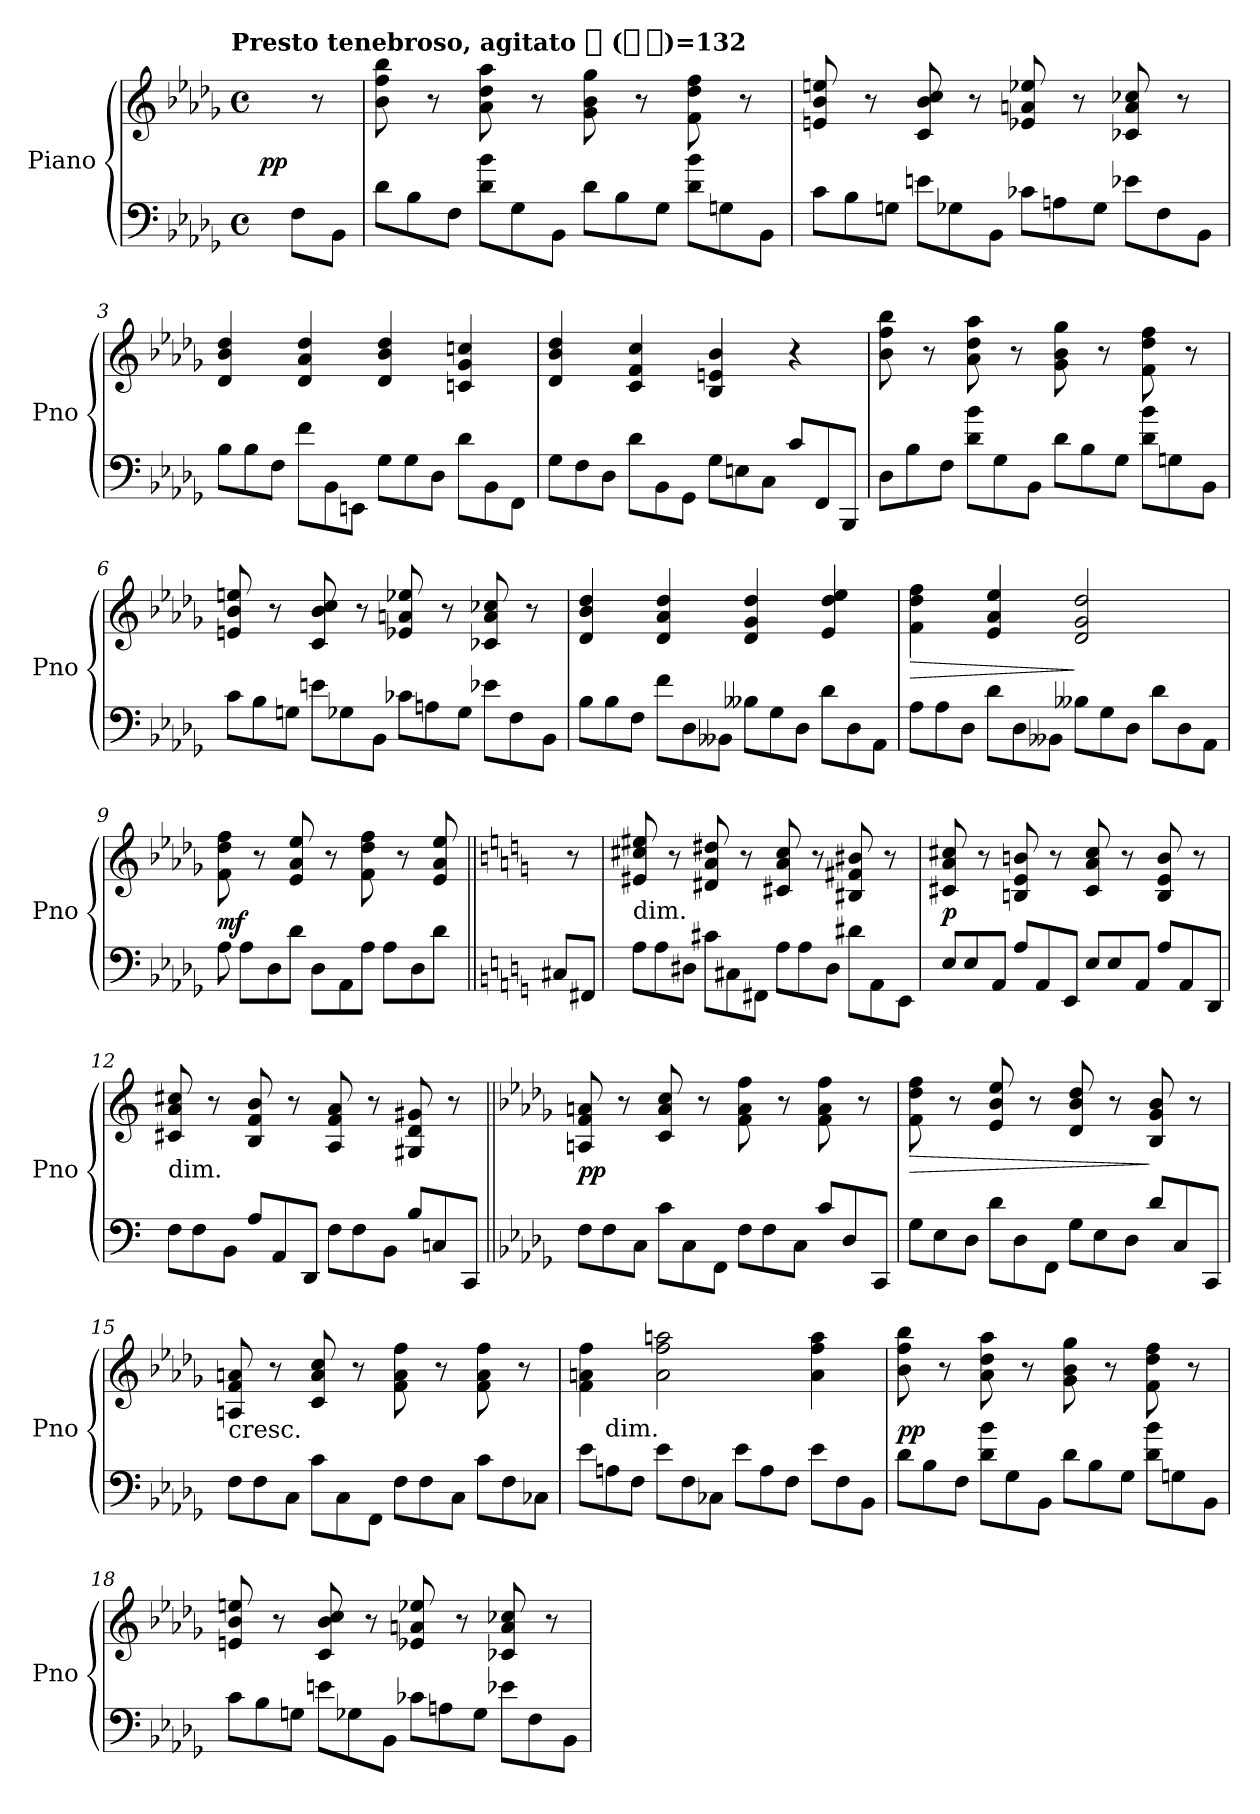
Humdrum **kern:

**kern	**kern	**dynam
*part1	*part1	*part1
*staff2	*staff1	*staff1/2
*I"Piano	*	*
*I'Pno	*	*
*clefF4	*clefG2	*
*k[b-e-a-d-g-]	*k[b-e-a-d-g-]	*
*b-:	*b-:	*
!!LO:TX:omd:t=Presto tenebroso, agitato [quarter] ([quarter-dot])=132
*M4/4	*M4/4	*
*met(c)	*met(c)	*
*MM184	*MM184	*
*Xtuplet	*	*
=	=	=
12ryy	8ryy	pp
12F\L	.	.
.	8r	.
12BB-\J	.	.
=1	=1	=1
12d-\L	8b- 8ff 8bb-	.
12B-\	.	.
.	8r	.
12F\J	.	.
12d-\ 12b-\L	8a- 8dd- 8aa-	.
12G-\	.	.
.	8r	.
12BB-\J	.	.
12d-\L	8g- 8b- 8gg-	.
12B-\	.	.
.	8r	.
12G-\J	.	.
12d-\ 12b-\L	8f 8dd- 8ff	.
12Gn\	.	.
.	8r	.
12BB-\J	.	.
=2	=2	=2
12c\L	8en 8b- 8een	.
12B-\	.	.
.	8r	.
12Gn\J	.	.
12en\L	8c 8b- 8cc	.
12G-X\	.	.
.	8r	.
12BB-\J	.	.
12c-X\L	8e-X 8an 8ee-X	.
12An\	.	.
.	8r	.
12G-\J	.	.
12e-X\L	8c-X 8a 8cc-X	.
12F\	.	.
.	8r	.
12BB-\J	.	.
=3	=3	=3
12B-\L	4d- 4b- 4dd-	.
12B-\	.	.
12F\J	.	.
12f\L	4d- 4a- 4dd-	.
12BB-\	.	.
12EEn\J	.	.
12G-\L	4d- 4b- 4dd-	.
12G-\	.	.
12D-\J	.	.
12d-\L	4cn 4g- 4ccn	.
12BB-\	.	.
12FF\J	.	.
=4	=4	=4
12G-\L	4d- 4b- 4dd-	.
12F\	.	.
12D-\J	.	.
12d-\L	4c 4f 4cc	.
12BB-\	.	.
12GG-\J	.	.
12G-\L	4B- 4en 4b-	.
12En\	.	.
12C\J	.	.
12c/L	4r	.
12FF/	.	.
12BBB-/J	.	.
=5	=5	=5
12D-\L	8b- 8ff 8bb-	.
12B-\	.	.
.	8r	.
12F\J	.	.
12d-\ 12b-\L	8a- 8dd- 8aa-	.
12G-\	.	.
.	8r	.
12BB-\J	.	.
12d-\L	8g- 8b- 8gg-	.
12B-\	.	.
.	8r	.
12G-\J	.	.
12d-\ 12b-\L	8f 8dd- 8ff	.
12Gn\	.	.
.	8r	.
12BB-\J	.	.
=6	=6	=6
12c\L	8en 8b- 8een	.
12B-\	.	.
.	8r	.
12Gn\J	.	.
12en\L	8c 8b- 8cc	.
12G-X\	.	.
.	8r	.
12BB-\J	.	.
12c-X\L	8e-X 8an 8ee-X	.
12An\	.	.
.	8r	.
12G-\J	.	.
12e-X\L	8c-X 8a 8cc-X	.
12F\	.	.
.	8r	.
12BB-\J	.	.
=7	=7	=7
12B-\L	4d- 4b- 4dd-	.
12B-\	.	.
12F\J	.	.
12f\L	4d- 4a- 4dd-	.
12D-\	.	.
12BB--X\J	.	.
12B--X\L	4d- 4g- 4dd-	.
12G-\	.	.
12D-\J	.	.
12d-\L	4e- 4dd- 4ee-	.
12D-\	.	.
12AA-\J	.	.
=8	=8	=8
12A-\L	4f 4dd- 4ff	>
12A-\	.	.
12D-\J	.	.
12d-\L	4e- 4a- 4ee-	.
12D-\	.	.
12BB--X\J	.	.
12B--X\L	2d- 2g- 2dd-	]
12G-\	.	.
12D-\J	.	.
12d-\L	.	.
12D-\	.	.
12AA-\J	.	.
=9	=9	=9
12A-	8f 8dd- 8ff	mf
12A-\L	.	.
.	8r	.
12D-\	.	.
12d-\J	8e- 8a- 8ee-	.
12D-\L	.	.
.	8r	.
12AA-\	.	.
12A-\J	8f 8dd- 8ff	.
12A-\L	.	.
.	8r	.
12D-\	.	.
12d-\J	8e- 8a- 8ee-	.
24ryy	.	.
=||	=||	=||
*k[]	*k[]	*
12C#X/L	24ryy	.
.	8r	.
12FF#X/J	.	.
=10	=10	=10
!	!LO:TX:c:t=dim.	!
12A\L	8e#X 8cc#X 8ee#X	.
12A\	.	.
.	8r	.
12D#X\J	.	.
12c#X\L	8d#X 8a 8dd#X	.
12C#X\	.	.
.	8r	.
12FF#X\J	.	.
12A\L	8c#X 8a 8cc#	.
12A\	.	.
.	8r	.
12D#\J	.	.
12d#X\L	8B#X 8f#X 8b#X	.
12AA\	.	.
.	8r	.
12EE\J	.	.
=11	=11	=11
12E/L	8c#X 8a 8cc#X	p
12E/	.	.
.	8r	.
12AA/J	.	.
12A/L	8Bn 8e 8bn	.
12AA/	.	.
.	8r	.
12EE/J	.	.
12E/L	8c# 8a 8cc#	.
12E/	.	.
.	8r	.
12AA/J	.	.
12A/L	8B 8e 8b	.
12AA/	.	.
.	8r	.
12DD/J	.	.
=12	=12	=12
!	!LO:TX:c:t=dim.	!
12F\L	8c#X 8a 8cc#X	.
12F\	.	.
.	8r	.
12BB\J	.	.
12A/L	8B 8f 8b	.
12AA/	.	.
.	8r	.
12DD/J	.	.
12F\L	8A 8f 8a	.
12F\	.	.
.	8r	.
12BB\J	.	.
12B/L	8G#X 8d 8g#X	.
12Cn/	.	.
.	8r	.
12CC/J	.	.
=13||	=13||	=13||
*k[b-e-a-d-g-]	*k[b-e-a-d-g-]	*
12F\L	8An 8f 8an	pp
12F\	.	.
.	8r	.
12C\J	.	.
12c\L	8c 8a 8cc	.
12C\	.	.
.	8r	.
12FF\J	.	.
12F\L	8f 8a 8ff	.
12F\	.	.
.	8r	.
12C\J	.	.
12c/L	8f 8a 8ff	.
12D-/	.	.
.	8r	.
12CC/J	.	.
=14	=14	=14
12G-\L	8f 8dd- 8ff	>
12E-\	.	.
.	8r	.
12D-\J	.	.
12d-\L	8e- 8b- 8ee-	.
12D-\	.	.
.	8r	.
12FF\J	.	.
12G-\L	8d- 8b- 8dd-	.
12E-\	.	.
.	8r	.
12D-\J	.	.
12d-/L	8B- 8g- 8b-	]
12C/	.	.
.	8r	.
12CC/J	.	.
=15	=15	=15
!	!LO:TX:c:t=cresc.	!
12F\L	8An 8f 8an	.
12F\	.	.
.	8r	.
12C\J	.	.
12c\L	8c 8a 8cc	.
12C\	.	.
.	8r	.
12FF\J	.	.
12F\L	8f 8a 8ff	.
12F\	.	.
.	8r	.
12C\J	.	.
12c\L	8f 8a 8ff	.
12F\	.	.
.	8r	.
12C-X\J	.	.
=16	=16	=16
*	*^	*
12e-\L	4f 4an 4ff	12ryy	.
!	!	!LO:TX:c:t=dim.	!
12An\	.	3%2ryy	.
12F\J	.	.	.
12e-\L	2a 2ff 2aan	.	.
12F\	.	.	.
12C-X\J	.	.	.
12e-\L	.	.	.
12A\	.	.	.
12F\J	.	.	.
12e-\L	4a 4ff 4aa	6.ryy	.
12F\	.	.	.
12BB-\J	.	.	.
*	*v	*v	*
=17	=17	=17
12d-\L	8b- 8ff 8bb-	pp
12B-\	.	.
.	8r	.
12F\J	.	.
12d-\ 12b-\L	8a- 8dd- 8aa-	.
12G-\	.	.
.	8r	.
12BB-\J	.	.
12d-\L	8g- 8b- 8gg-	.
12B-\	.	.
.	8r	.
12G-\J	.	.
12d-\ 12b-\L	8f 8dd- 8ff	.
12Gn\	.	.
.	8r	.
12BB-\J	.	.
=18	=18	=18
12c\L	8en 8b- 8een	.
12B-\	.	.
.	8r	.
12Gn\J	.	.
12en\L	8c 8b- 8cc	.
12G-X\	.	.
.	8r	.
12BB-\J	.	.
12c-X\L	8e-X 8an 8ee-X	.
12An\	.	.
.	8r	.
12G-\J	.	.
12e-X\L	8c-X 8a 8cc-X	.
12F\	.	.
.	8r	.
12BB-\J	.	.
=	=	=
*-	*-	*-
